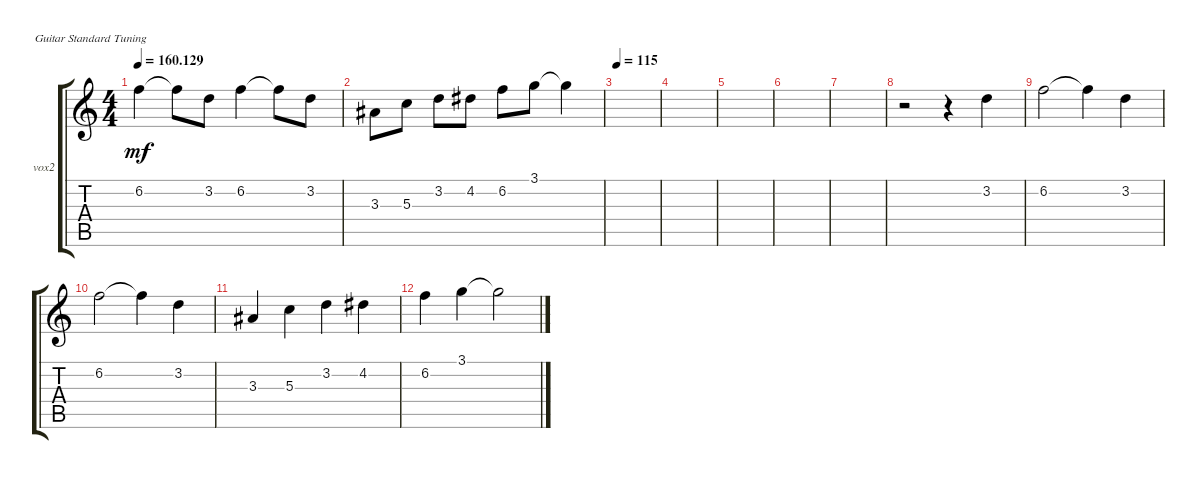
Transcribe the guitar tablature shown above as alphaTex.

\defaultSystemsLayout 4
\bracketExtendMode groupsimilarinstruments
\firstSystemTrackNameOrientation horizontal
\otherSystemsTrackNameOrientation horizontal
\track ("vox2" "vox2") {instrument acousticguitarnylon}
\staff {score tabs}
\tuning (E4 B3 G3 D3 A2 E2)
\ts (4 4)
\tempo
160.129
\accidentals auto
\clef g2
\ottava regular
\simile none
\ks c
6.2.4{dy mf} 6.2{t}.8 3.2.8 6.2.4 6.2{t}.8 3.2.8 |
3.3.8 5.3.8 3.2.8 4.2.8 6.2.8 3.1.8 3.1{t}.4 |
\tempo 115
|
|
|
|
|
r.2 r.4 3.2.4 |
6.2.2 6.2{t}.4 3.2.4 |
6.2.2 6.2{t}.4 3.2.4 |
3.3.4 5.3.4 3.2.4 4.2.4 |
6.2.4 3.1.4 3.1{t}.2
